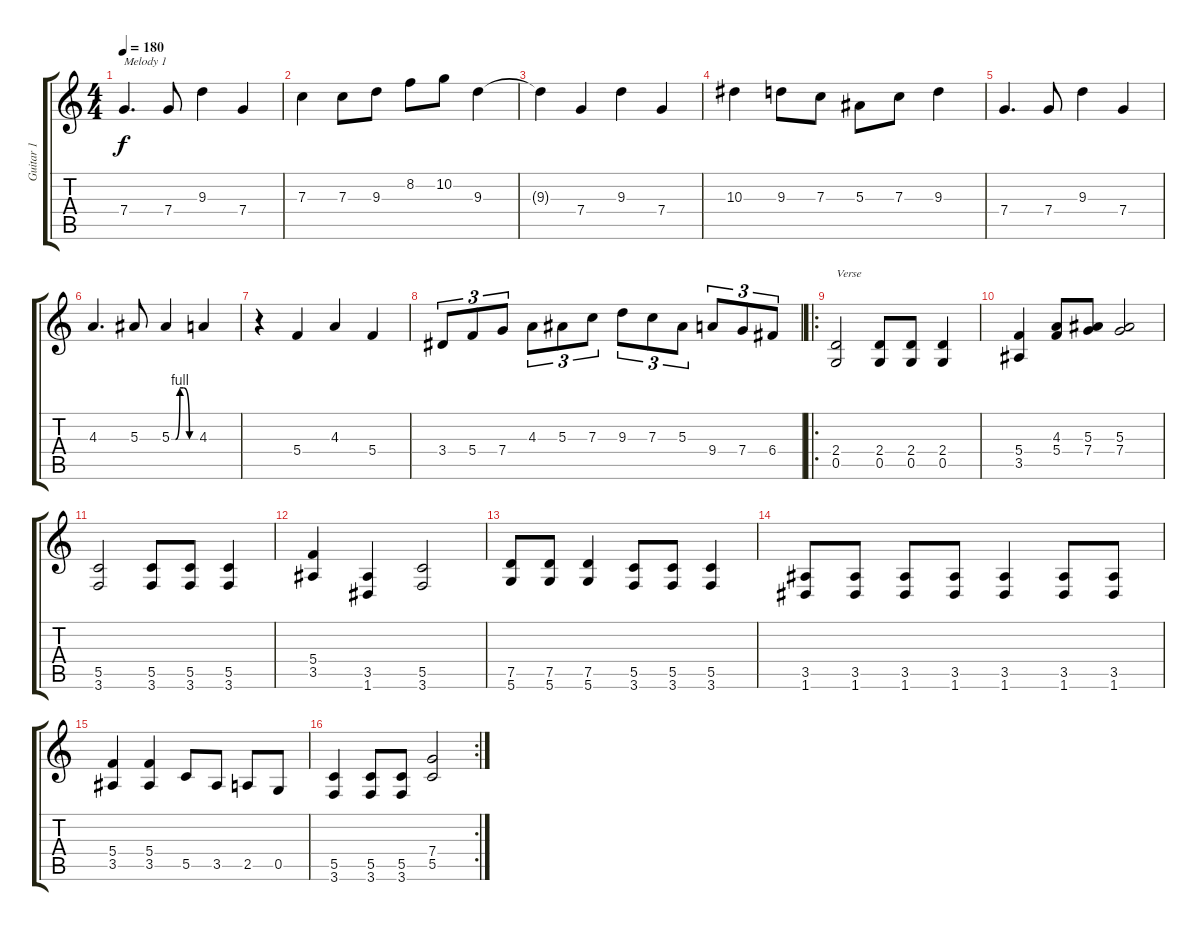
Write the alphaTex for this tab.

\track ("Guitar 1" "Guitar 1") {instrument acousticguitarnylon}
\staff {score tabs}
\tuning (D4 A3 F3 C3 G2 D2) {hide}
\ts (4 4)
\tempo 180
\clef g2
\ks c
7.4.4{d txt "Melody 1" dy f} 7.4.8 9.3.4 7.4.4 |
7.3.4 7.3.8 9.3.8 8.2.8 10.2.8 9.3.4 |
9.3{t}.4 7.4.4 9.3.4 7.4.4 |
10.3.4 9.3.8 7.3.8 5.3.8 7.3.8 9.3.4 |
7.4.4{d} 7.4.8 9.3.4 7.4.4 |
4.3.4{d} 5.3.8 5.3{be (custom 0 0 10 0 21 4 30 4 45 0 60 0)}.4 4.3.4 |
r.4 5.4.4 4.3.4 5.4.4 |
3.4.8{tu (3 2)} 5.4.8{tu (3 2)} 7.4.8{tu (3 2)} 4.3.8{tu (3 2)} 5.3.8{tu (3 2)} 7.3.8{tu (3 2)} 9.3.8{tu (3 2)} 7.3.8{tu (3 2)} 5.3.8{tu (3 2)} 9.4.8{tu (3 2)} 7.4.8{tu (3 2)} 6.4.8{tu (3 2)} |
\ro
(2.4 0.5).2{txt "Verse"} (2.4 0.5).8 (2.4 0.5).8 (2.4 0.5).4 |
(5.4 3.5).4 (4.3 5.4).8 (5.3 7.4).8 (5.3 7.4).2 |
(5.5 3.6).2 (5.5 3.6).8 (5.5 3.6).8 (5.5 3.6).4 |
(5.4 3.5).4 (3.5 1.6).4 (5.5 3.6).2 |
(7.5 5.6).8 (7.5 5.6).8 (7.5 5.6).4 (5.5 3.6).8 (5.5 3.6).8 (5.5 3.6).4 |
(3.5 1.6).8 (3.5 1.6).8 (3.5 1.6).8 (3.5 1.6).8 (3.5 1.6).4 (3.5 1.6).8 (3.5 1.6).8 |
(5.4 3.5).4 (5.4 3.5).4 5.5.8 3.5.8 2.5.8 0.5.8 |
\rc 2
(5.5 3.6).4 (5.5 3.6).8 (5.5 3.6).8 (7.4 5.5).2
